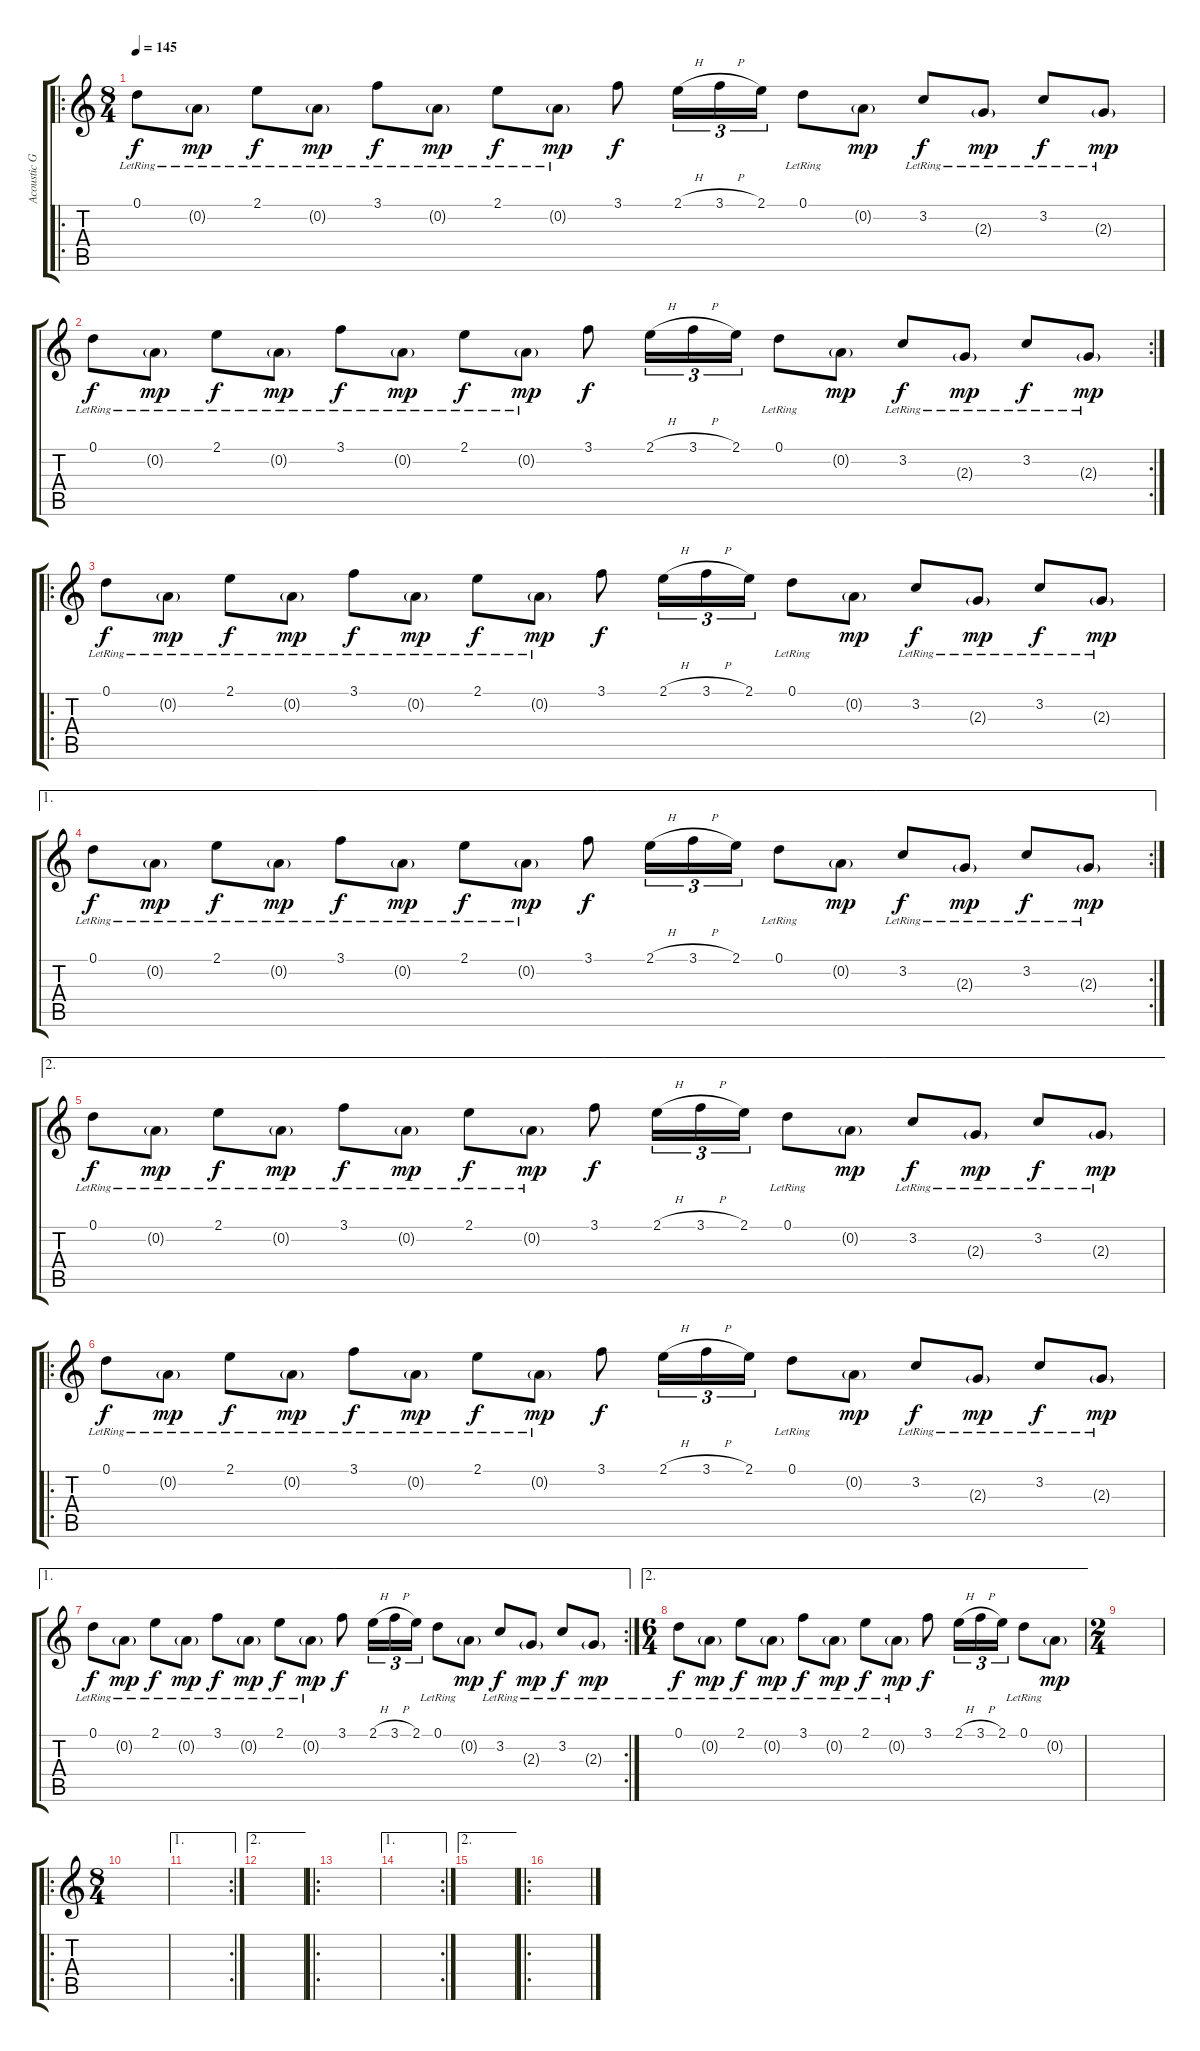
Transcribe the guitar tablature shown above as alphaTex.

\track ("Acoustic Guitar 1" "Acoustic G") {instrument acousticguitarsteel}
\staff {score tabs}
\tuning (D4 A3 F3 C3 G2 D2) {hide}
\ro
\ts (8 4)
\tempo 145
\clef g2
\ks c
0.1{lr}.8{dy f instrument acousticguitarsteel} 0.2{g lr}.8{dy mp} 2.1{lr}.8{dy f} 0.2{g lr}.8{dy mp} 3.1{lr}.8{dy f} 0.2{g lr}.8{dy mp} 2.1{lr}.8{dy f} 0.2{g lr}.8{dy mp} 3.1.8{dy f} 2.1{h}.16{tu (3 2)} 3.1{h}.16{tu (3 2)} 2.1.16{tu (3 2)} 0.1{lr}.8 0.2{g}.8{dy mp} 3.2{lr}.8{dy f} 2.3{g lr}.8{dy mp} 3.2{lr}.8{dy f} 2.3{g lr}.8{dy mp} |
\rc 2
0.1{lr}.8{dy f} 0.2{g lr}.8{dy mp} 2.1{lr}.8{dy f} 0.2{g lr}.8{dy mp} 3.1{lr}.8{dy f} 0.2{g lr}.8{dy mp} 2.1{lr}.8{dy f} 0.2{g lr}.8{dy mp} 3.1.8{dy f} 2.1{h}.16{tu (3 2)} 3.1{h}.16{tu (3 2)} 2.1.16{tu (3 2)} 0.1{lr}.8 0.2{g}.8{dy mp} 3.2{lr}.8{dy f} 2.3{g lr}.8{dy mp} 3.2{lr}.8{dy f} 2.3{g lr}.8{dy mp} |
\ro
0.1{lr}.8{dy f} 0.2{g lr}.8{dy mp} 2.1{lr}.8{dy f} 0.2{g lr}.8{dy mp} 3.1{lr}.8{dy f} 0.2{g lr}.8{dy mp} 2.1{lr}.8{dy f} 0.2{g lr}.8{dy mp} 3.1.8{dy f} 2.1{h}.16{tu (3 2)} 3.1{h}.16{tu (3 2)} 2.1.16{tu (3 2)} 0.1{lr}.8 0.2{g}.8{dy mp} 3.2{lr}.8{dy f} 2.3{g lr}.8{dy mp} 3.2{lr}.8{dy f} 2.3{g lr}.8{dy mp} |
\ae 1
\rc 2
0.1{lr}.8{dy f} 0.2{g lr}.8{dy mp} 2.1{lr}.8{dy f} 0.2{g lr}.8{dy mp} 3.1{lr}.8{dy f} 0.2{g lr}.8{dy mp} 2.1{lr}.8{dy f} 0.2{g lr}.8{dy mp} 3.1.8{dy f} 2.1{h}.16{tu (3 2)} 3.1{h}.16{tu (3 2)} 2.1.16{tu (3 2)} 0.1{lr}.8 0.2{g}.8{dy mp} 3.2{lr}.8{dy f} 2.3{g lr}.8{dy mp} 3.2{lr}.8{dy f} 2.3{g lr}.8{dy mp} |
\ae 2
0.1{lr}.8{dy f} 0.2{g lr}.8{dy mp} 2.1{lr}.8{dy f} 0.2{g lr}.8{dy mp} 3.1{lr}.8{dy f} 0.2{g lr}.8{dy mp} 2.1{lr}.8{dy f} 0.2{g lr}.8{dy mp} 3.1.8{dy f} 2.1{h}.16{tu (3 2)} 3.1{h}.16{tu (3 2)} 2.1.16{tu (3 2)} 0.1{lr}.8 0.2{g}.8{dy mp} 3.2{lr}.8{dy f} 2.3{g lr}.8{dy mp} 3.2{lr}.8{dy f} 2.3{g lr}.8{dy mp} |
\ro
0.1{lr}.8{dy f} 0.2{g lr}.8{dy mp} 2.1{lr}.8{dy f} 0.2{g lr}.8{dy mp} 3.1{lr}.8{dy f} 0.2{g lr}.8{dy mp} 2.1{lr}.8{dy f} 0.2{g lr}.8{dy mp} 3.1.8{dy f} 2.1{h}.16{tu (3 2)} 3.1{h}.16{tu (3 2)} 2.1.16{tu (3 2)} 0.1{lr}.8 0.2{g}.8{dy mp} 3.2{lr}.8{dy f} 2.3{g lr}.8{dy mp} 3.2{lr}.8{dy f} 2.3{g lr}.8{dy mp} |
\ae 1
\rc 2
0.1{lr}.8{dy f} 0.2{g lr}.8{dy mp} 2.1{lr}.8{dy f} 0.2{g lr}.8{dy mp} 3.1{lr}.8{dy f} 0.2{g lr}.8{dy mp} 2.1{lr}.8{dy f} 0.2{g lr}.8{dy mp} 3.1.8{dy f} 2.1{h}.16{tu (3 2)} 3.1{h}.16{tu (3 2)} 2.1.16{tu (3 2)} 0.1{lr}.8 0.2{g}.8{dy mp} 3.2{lr}.8{dy f} 2.3{g lr}.8{dy mp} 3.2{lr}.8{dy f} 2.3{g lr}.8{dy mp} |
\ae 2
\ts (6 4)
0.1{lr}.8{dy f} 0.2{g lr}.8{dy mp} 2.1{lr}.8{dy f} 0.2{g lr}.8{dy mp} 3.1{lr}.8{dy f} 0.2{g lr}.8{dy mp} 2.1{lr}.8{dy f} 0.2{g lr}.8{dy mp} 3.1.8{dy f} 2.1{h}.16{tu (3 2)} 3.1{h}.16{tu (3 2)} 2.1.16{tu (3 2)} 0.1{lr}.8 0.2{g}.8{dy mp} |
\ts (2 4)
|
\ro
\ts (8 4)
|
\ae 1
\rc 2
|
\ae 2
|
\ro
|
\ae 1
\rc 2
|
\ae 2
|
\ro
